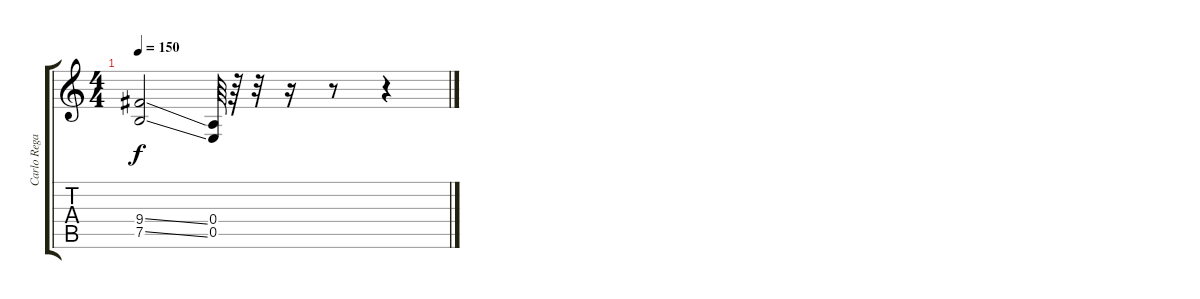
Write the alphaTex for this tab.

\track ("Carlo Regadas (Guitar 2)" "Carlo Rega") {instrument distortionguitar}
\staff {score tabs}
\tuning (B3 Gb3 D3 A2 E2 B1) {hide}
\ts (4 4)
\tempo 150
\clef g2
\ks c
(9.4{ss} 7.5{ss}).2{dy f} (0.4 0.5).64 r.64 r.32 r.16 r.8 r.4
